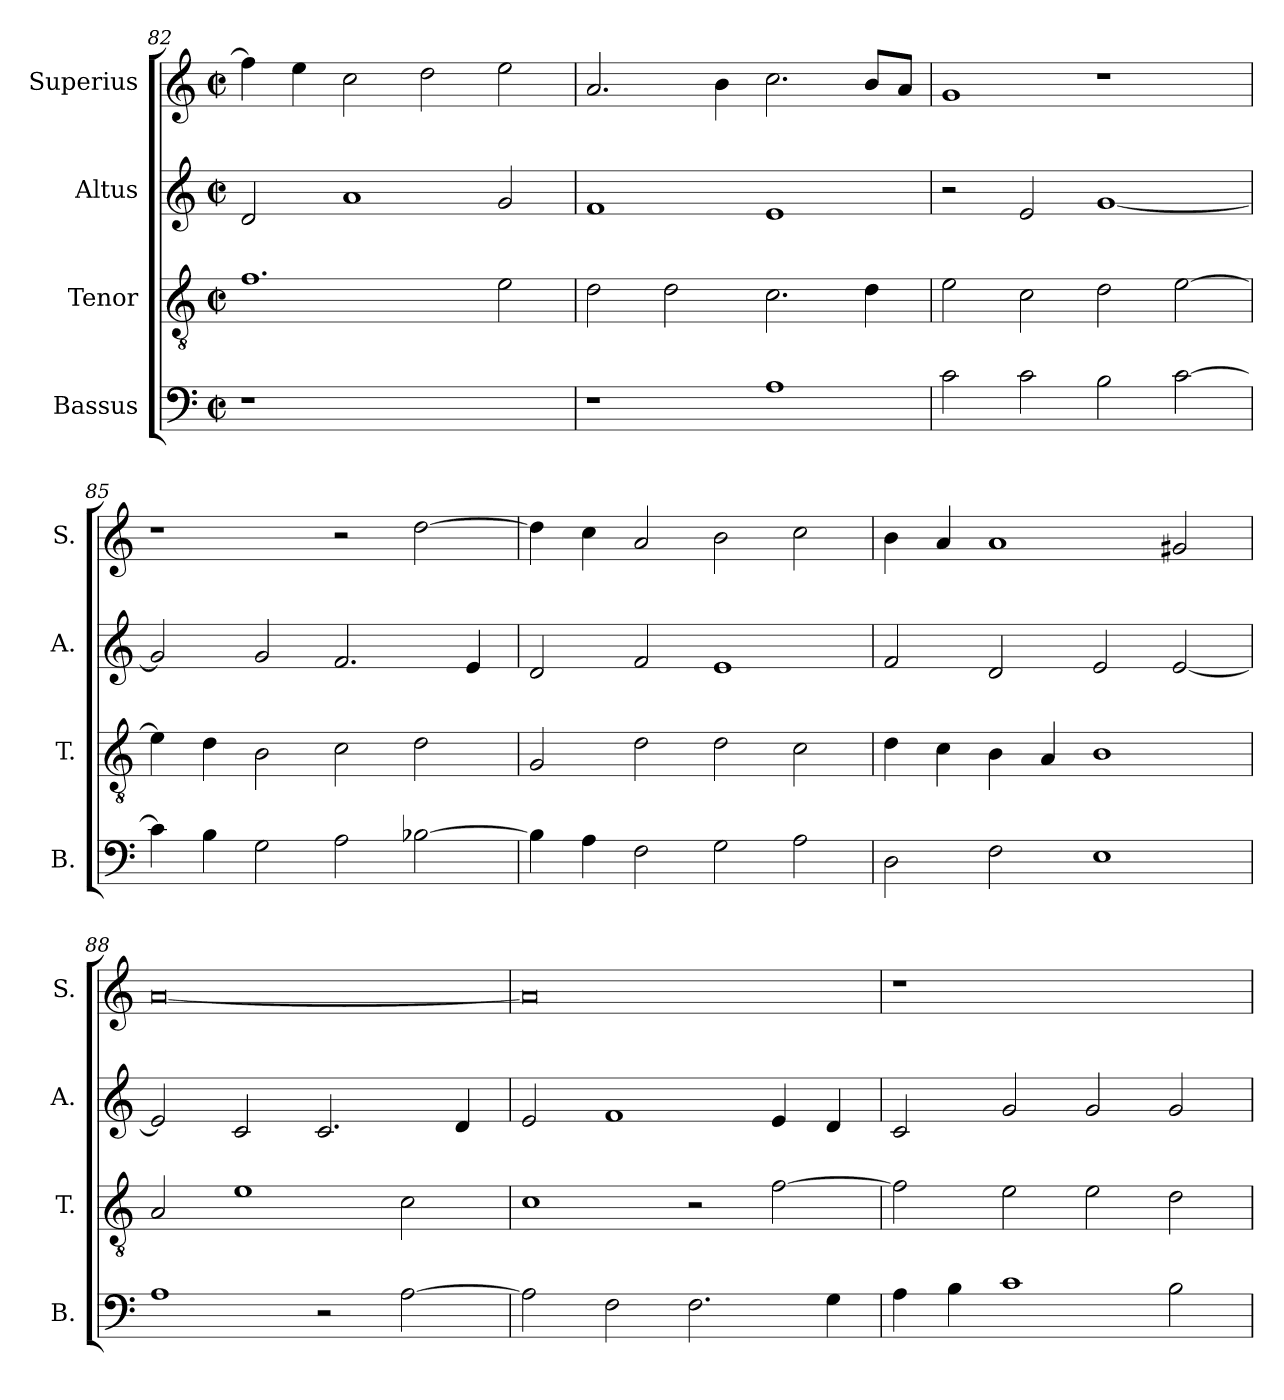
**kern	**kern	**kern	**kern
*part4	*part3	*part2	*part1
*staff4	*staff3	*staff2	*staff1
*I"Bassus	*I"Tenor	*I"Altus	*I"Superius
*I'B.	*I'T.	*I'A.	*I'S.
!!LO:PB:g=z
*clefF4	*clefGv2	*clefG2	*clefG2
*	*ITrd7c12	*	*
*k[]	*k[]	*k[]	*k[]
*C:	*C:	*C:	*C:
*M2/2	*M2/2	*M2/2	*M2/2
*met(c|)	*met(c|)	*met(c|)	*met(c|)
=82	=82	=82	=82
!LO:N:vis=1	!	!	!
1r	1.Fi	2di/	4ffi\]
.	.	.	4eei\
.	.	1ai	2cci\
1ryy	.	.	2ddi\
.	2Ei\	2gi/	2eei\
=83	=83	=83	=83
1r	2Di\	1fi	2.ai/
.	2Di\	.	.
.	.	.	4bi\
1Ai	2.Ci\	1ei	2.cci\
.	4Di\	.	8bi/L
.	.	.	8ai/J
=84	=84	=84	=84
2ci\	2Ei\	2r	1gi
2ci\	2Ci\	2ei/	.
2Bi\	2Di\	[<1gi	1r
[>2ci\	[>2Ei\	.	.
=85	=85	=85	=85
4ci\]	4Ei\]	2gi/]	1r
4Bi\	4Di\	.	.
2Gi\	2BBi\	2gi/	.
2Ai\	2Ci\	2.fi/	2r
[>2B-Xi\	2Di\	.	[>2ddi\
.	.	4ei/	.
=86	=86	=86	=86
4B-i\]	2GGi/	2di/	4ddi\]
4Ai\	.	.	4cci\
2Fi\	2Di\	2fi/	2ai/
2Gi\	2Di\	1ei	2bi\
2Ai\	2Ci\	.	2cci\
!!LO:LB:g=z
=87	=87	=87	=87
2Di\	4Di\	2fi/	4bi\
.	4Ci\	.	4ai/
2Fi\	4BBi\	2di/	1ai
.	4AAi/	.	.
1Ei	1BBi	2ei/	.
.	.	[<2ei/	2g#Xi/
=88	=88	=88	=88
1Ai	2AAi/	2ei/]	[<0ai
.	1Ei	2ci/	.
2r	.	2.ci/	.
[>2Ai\	2Ci\	.	.
.	.	4di/	.
=89	=89	=89	=89
2Ai\]	1Ci	2ei/	0ai]
2Fi\	.	1fi	.
2.Fi\	2r	.	.
.	[>2Fi\	4ei/	.
4Gi\	.	4di/	.
=90	=90	=90	=90
!	!	!	!LO:N:vis=1
4Ai\	2Fi\]	2ci/	1r
4Bi\	.	.	.
1ci	2Ei\	2gi/	.
.	2Ei\	2gi/	1ryy
2Bi\	2Di\	2gi/	.
=	=	=	=
*-	*-	*-	*-
